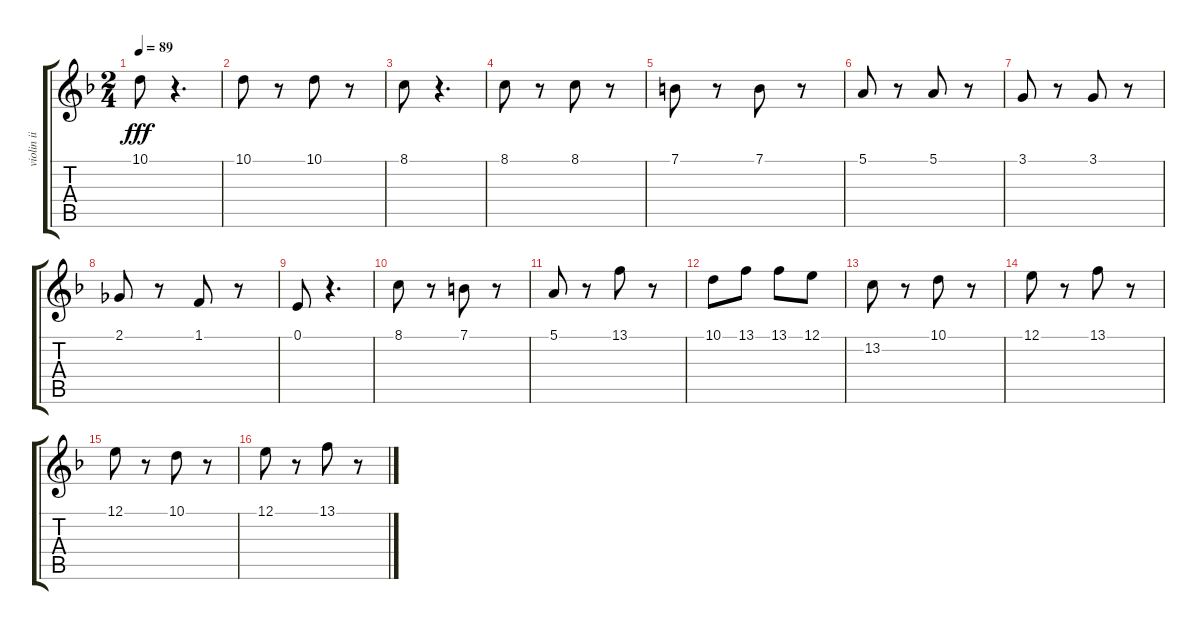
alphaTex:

\track ("violin ii" "violin ii") {instrument stringensemble1}
\staff {score tabs}
\tuning (E4 B3 G3 D3 A2 E2) {hide}
\ts (2 4)
\tempo 89
\clef g2
\ks dminor
10.1.8{dy fff} r.4{d} |
10.1.8 r.8 10.1.8 r.8 |
8.1.8 r.4{d} |
8.1.8 r.8 8.1.8 r.8 |
7.1.8 r.8 7.1.8 r.8 |
5.1.8 r.8 5.1.8 r.8 |
3.1.8 r.8 3.1.8 r.8 |
2.1.8 r.8 1.1.8 r.8 |
0.1.8 r.4{d} |
8.1.8 r.8 7.1.8 r.8 |
5.1.8 r.8 13.1.8 r.8 |
10.1.8 13.1.8 13.1.8 12.1.8 |
13.2.8 r.8 10.1.8 r.8 |
12.1.8 r.8 13.1.8 r.8 |
12.1.8 r.8 10.1.8 r.8 |
12.1.8 r.8 13.1.8 r.8
